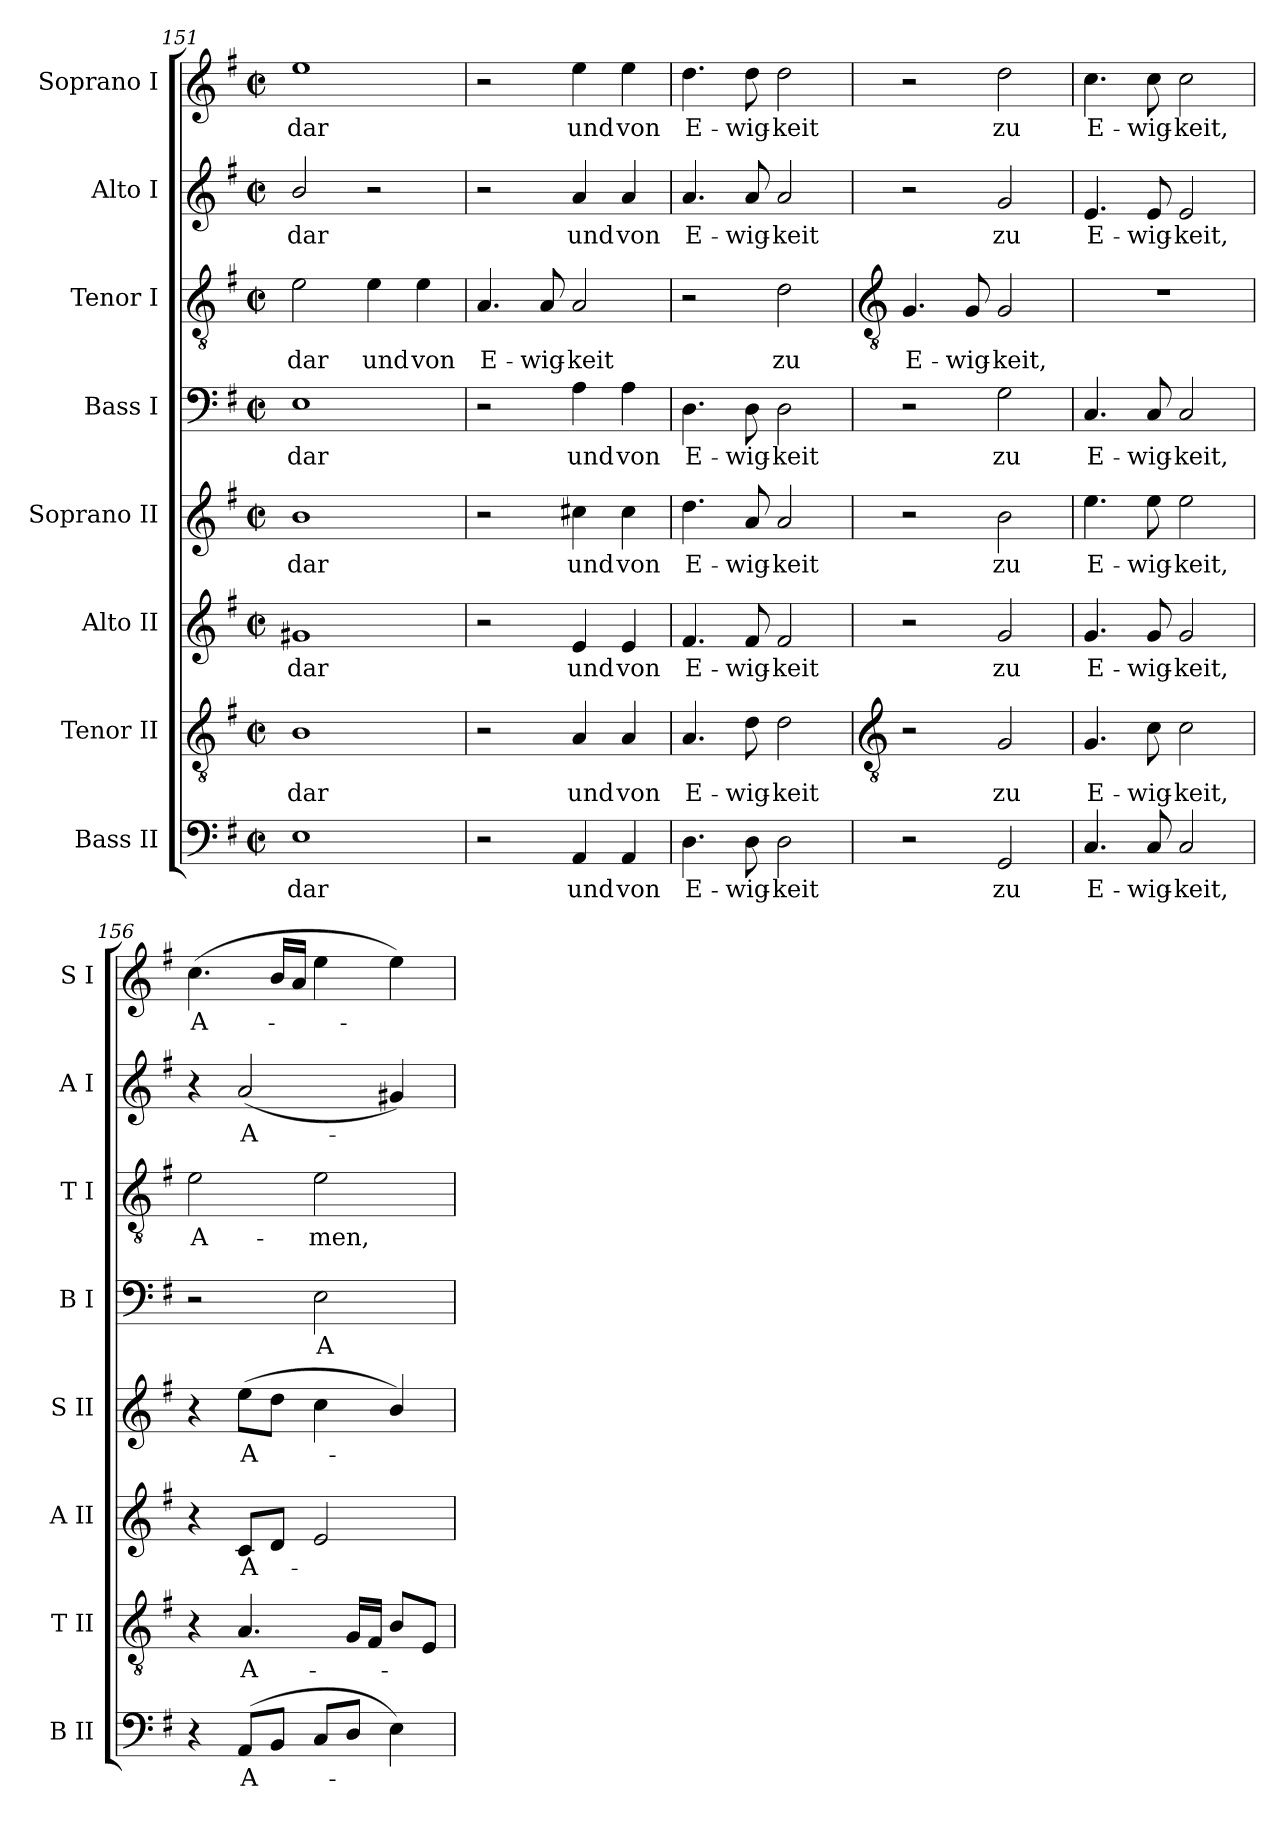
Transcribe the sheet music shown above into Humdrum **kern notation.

**kern	**text	**kern	**text	**kern	**text	**kern	**text	**kern	**text	**kern	**text	**kern	**text	**kern	**text
*part8	*part8	*part7	*part7	*part6	*part6	*part5	*part5	*part4	*part4	*part3	*part3	*part2	*part2	*part1	*part1
*staff8	*staff8	*staff7	*staff7	*staff6	*staff6	*staff5	*staff5	*staff4	*staff4	*staff3	*staff3	*staff2	*staff2	*staff1	*staff1
*I"Bass II	*	*I"Tenor II	*	*I"Alto II	*	*I"Soprano II	*	*I"Bass I	*	*I"Tenor I	*	*I"Alto I	*	*I"Soprano I	*
*I'B II	*	*I'T II	*	*I'A II	*	*I'S II	*	*I'B I	*	*I'T I	*	*I'A I	*	*I'S I	*
*clefF4	*	*clefGv2	*	*clefG2	*	*clefG2	*	*clefF4	*	*clefGv2	*	*clefG2	*	*clefG2	*
*k[f#]	*	*k[f#]	*	*k[f#]	*	*k[f#]	*	*k[f#]	*	*k[f#]	*	*k[f#]	*	*k[f#]	*
*G:	*	*G:	*	*G:	*	*G:	*	*G:	*	*G:	*	*G:	*	*G:	*
*M2/2	*	*M2/2	*	*M2/2	*	*M2/2	*	*M2/2	*	*M2/2	*	*M2/2	*	*M2/2	*
*met(c|)	*	*met(c|)	*	*met(c|)	*	*met(c|)	*	*met(c|)	*	*met(c|)	*	*met(c|)	*	*met(c|)	*
=151	=151	=151	=151	=151	=151	=151	=151	=151	=151	=151	=151	=151	=151	=151	=151
!	!LO:LY:b	!	!LO:LY:b	!	!LO:LY:b	!	!LO:LY:b	!	!LO:LY:b	!	!LO:LY:b	!	!LO:LY:b	!	!LO:LY:b
1E	-dar	1B	-dar	1g#X	-dar	1b	-dar	1E	-dar	2e	-dar	2b/	-dar	1ee	-dar
!	!	!	!	!	!	!	!	!	!	!	!LO:LY:b	!	!	!	!
.	.	.	.	.	.	.	.	.	.	4e	und	2r	.	.	.
!	!	!	!	!	!	!	!	!	!	!	!LO:LY:b	!	!	!	!
.	.	.	.	.	.	.	.	.	.	4e	von	.	.	.	.
=152	=152	=152	=152	=152	=152	=152	=152	=152	=152	=152	=152	=152	=152	=152	=152
!	!	!	!	!	!	!	!	!	!	!	!LO:LY:b	!	!	!	!
2r	.	2r	.	2r	.	2r	.	2r	.	4.A	E-	2r	.	2r	.
!	!	!	!	!	!	!	!	!	!	!	!LO:LY:b	!	!	!	!
.	.	.	.	.	.	.	.	.	.	8A	-wig-	.	.	.	.
!	!LO:LY:b	!	!LO:LY:b	!	!LO:LY:b	!	!LO:LY:b	!	!LO:LY:b	!	!LO:LY:b	!	!LO:LY:b	!	!LO:LY:b
4AA	und	4A	und	4e	und	4cc#X	und	4A	und	2A	-keit	4a	und	4ee	und
!	!LO:LY:b	!	!LO:LY:b	!	!LO:LY:b	!	!LO:LY:b	!	!LO:LY:b	!	!	!	!LO:LY:b	!	!LO:LY:b
4AA	von	4A	von	4e	von	4cc#	von	4A	von	.	.	4a	von	4ee	von
=153	=153	=153	=153	=153	=153	=153	=153	=153	=153	=153	=153	=153	=153	=153	=153
!	!LO:LY:b	!	!LO:LY:b	!	!LO:LY:b	!	!LO:LY:b	!	!LO:LY:b	!	!	!	!LO:LY:b	!	!LO:LY:b
4.D	E-	4.A	E-	4.f#	E-	4.dd	E-	4.D	E-	2r	.	4.a	E-	4.dd	E-
!	!LO:LY:b	!	!LO:LY:b	!	!LO:LY:b	!	!LO:LY:b	!	!LO:LY:b	!	!	!	!LO:LY:b	!	!LO:LY:b
8D	-wig-	8d	-wig-	8f#	-wig-	8a	-wig-	8D	-wig-	.	.	8a	-wig-	8dd	-wig-
!	!LO:LY:b	!	!LO:LY:b	!	!LO:LY:b	!	!LO:LY:b	!	!LO:LY:b	!	!LO:LY:b	!	!LO:LY:b	!	!LO:LY:b
2D	-keit	2d	-keit	2f#	-keit	2a	-keit	2D	-keit	2d	zu	2a	-keit	2dd	-keit
!!LO:LB:g=z
=154	=154	=154	=154	=154	=154	=154	=154	=154	=154	=154	=154	=154	=154	=154	=154
*	*	*clefGv2	*	*	*	*	*	*	*	*clefGv2	*	*	*	*	*
!	!	!	!	!	!	!	!	!	!	!	!LO:LY:b	!	!	!	!
2r	.	2r	.	2r	.	2r	.	2r	.	4.G	E-	2r	.	2r	.
!	!	!	!	!	!	!	!	!	!	!	!LO:LY:b	!	!	!	!
.	.	.	.	.	.	.	.	.	.	8G	-wig-	.	.	.	.
!	!LO:LY:b	!	!LO:LY:b	!	!LO:LY:b	!	!LO:LY:b	!	!LO:LY:b	!	!LO:LY:b	!	!LO:LY:b	!	!LO:LY:b
2GG	zu	2G	zu	2g	zu	2b	zu	2G	zu	2G	-keit,	2g	zu	2dd	zu
=155	=155	=155	=155	=155	=155	=155	=155	=155	=155	=155	=155	=155	=155	=155	=155
!	!LO:LY:b	!	!LO:LY:b	!	!LO:LY:b	!	!LO:LY:b	!	!LO:LY:b	!	!	!	!LO:LY:b	!	!LO:LY:b
4.C	E-	4.G	E-	4.g	E-	4.ee	E-	4.C	E-	1r	.	4.e	E-	4.cc	E-
!	!LO:LY:b	!	!LO:LY:b	!	!LO:LY:b	!	!LO:LY:b	!	!LO:LY:b	!	!	!	!LO:LY:b	!	!LO:LY:b
8C	-wig-	8c	-wig-	8g	-wig-	8ee	-wig-	8C	-wig-	.	.	8e	-wig-	8cc	-wig-
!	!LO:LY:b	!	!LO:LY:b	!	!LO:LY:b	!	!LO:LY:b	!	!LO:LY:b	!	!	!	!LO:LY:b	!	!LO:LY:b
2C	-keit,	2c	-keit,	2g	-keit,	2ee	-keit,	2C	-keit,	.	.	2e	-keit,	2cc	-keit,
=156	=156	=156	=156	=156	=156	=156	=156	=156	=156	=156	=156	=156	=156	=156	=156
!	!	!	!	!	!	!	!	!	!	!	!LO:LY:b	!	!	!	!LO:LY:b
4r	.	4r	.	4r	.	4r	.	2r	.	2e	A-	4r	.	(>4.cc	A-
!	!LO:LY:b	!	!LO:LY:b	!	!LO:LY:b	!	!LO:LY:b	!	!	!	!	!	!LO:LY:b	!	!
(<8AAL	A-	4.A	A-	8cL	A-	(>8eeL	A-	.	.	.	.	(<2a	A-	.	.
8BBJ	.	.	.	8dJ	.	8ddJ	.	.	.	.	.	.	.	16bLL	.
.	.	.	.	.	.	.	.	.	.	.	.	.	.	16aJJ	.
!	!	!	!	!	!	!	!	!	!LO:LY:b	!	!LO:LY:b	!	!	!	!
8CL	.	.	.	2e	.	4cc	.	2E	A-	2e	-men,	.	.	4ee	.
8DJ	.	16GLL	.	.	.	.	.	.	.	.	.	.	.	.	.
.	.	16F#JJ	.	.	.	.	.	.	.	.	.	.	.	.	.
4E)	.	8BL	.	.	.	4b/)	.	.	.	.	.	4g#X)	.	4ee)	.
.	.	8EJ	.	.	.	.	.	.	.	.	.	.	.	.	.
=	=	=	=	=	=	=	=	=	=	=	=	=	=	=	=
*-	*-	*-	*-	*-	*-	*-	*-	*-	*-	*-	*-	*-	*-	*-	*-
